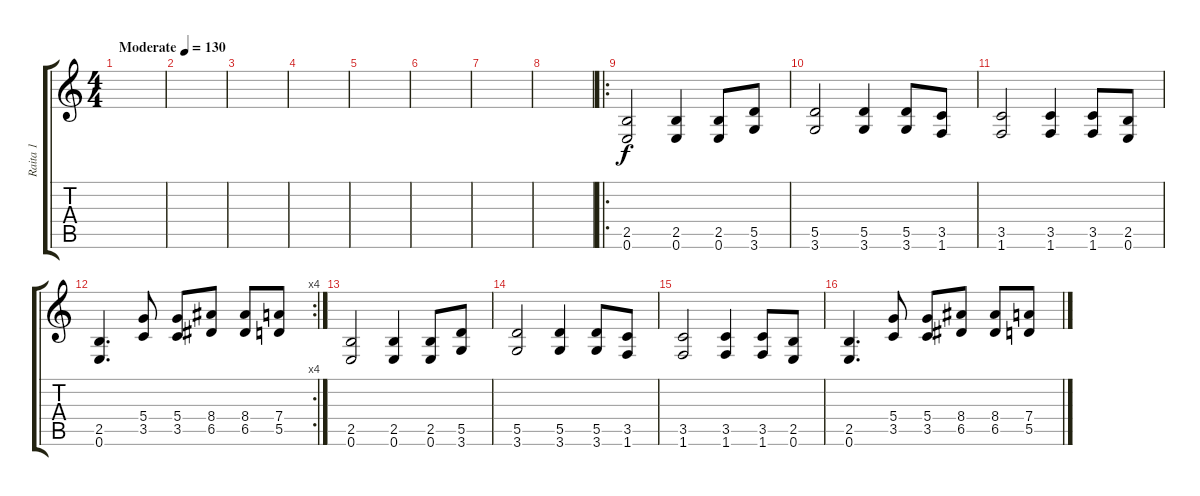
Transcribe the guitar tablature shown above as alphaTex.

\track ("Raita 1" "Raita 1") {instrument distortionguitar}
\staff {score tabs}
\tuning (E4 B3 G3 D3 A2 E2) {hide}
\ts (4 4)
\tempo (130 "Moderate")
\clef g2
\ks c
|
|
|
|
|
|
|
|
\ro
(2.5 0.6).2 (2.5 0.6).4 (2.5 0.6).8 (5.5 3.6).8 |
(5.5 3.6).2 (5.5 3.6).4 (5.5 3.6).8 (3.5 1.6).8 |
(3.5 1.6).2 (3.5 1.6).4 (3.5 1.6).8 (2.5 0.6).8 |
\rc 4
(2.5 0.6).4{d} (5.4 3.5).8 (5.4 3.5).8 (8.4 6.5).8 (8.4 6.5).8 (7.4 5.5).8 |
(2.5 0.6).2 (2.5 0.6).4 (2.5 0.6).8 (5.5 3.6).8 |
(5.5 3.6).2 (5.5 3.6).4 (5.5 3.6).8 (3.5 1.6).8 |
(3.5 1.6).2 (3.5 1.6).4 (3.5 1.6).8 (2.5 0.6).8 |
(2.5 0.6).4{d} (5.4 3.5).8 (5.4 3.5).8 (8.4 6.5).8 (8.4 6.5).8 (7.4 5.5).8
